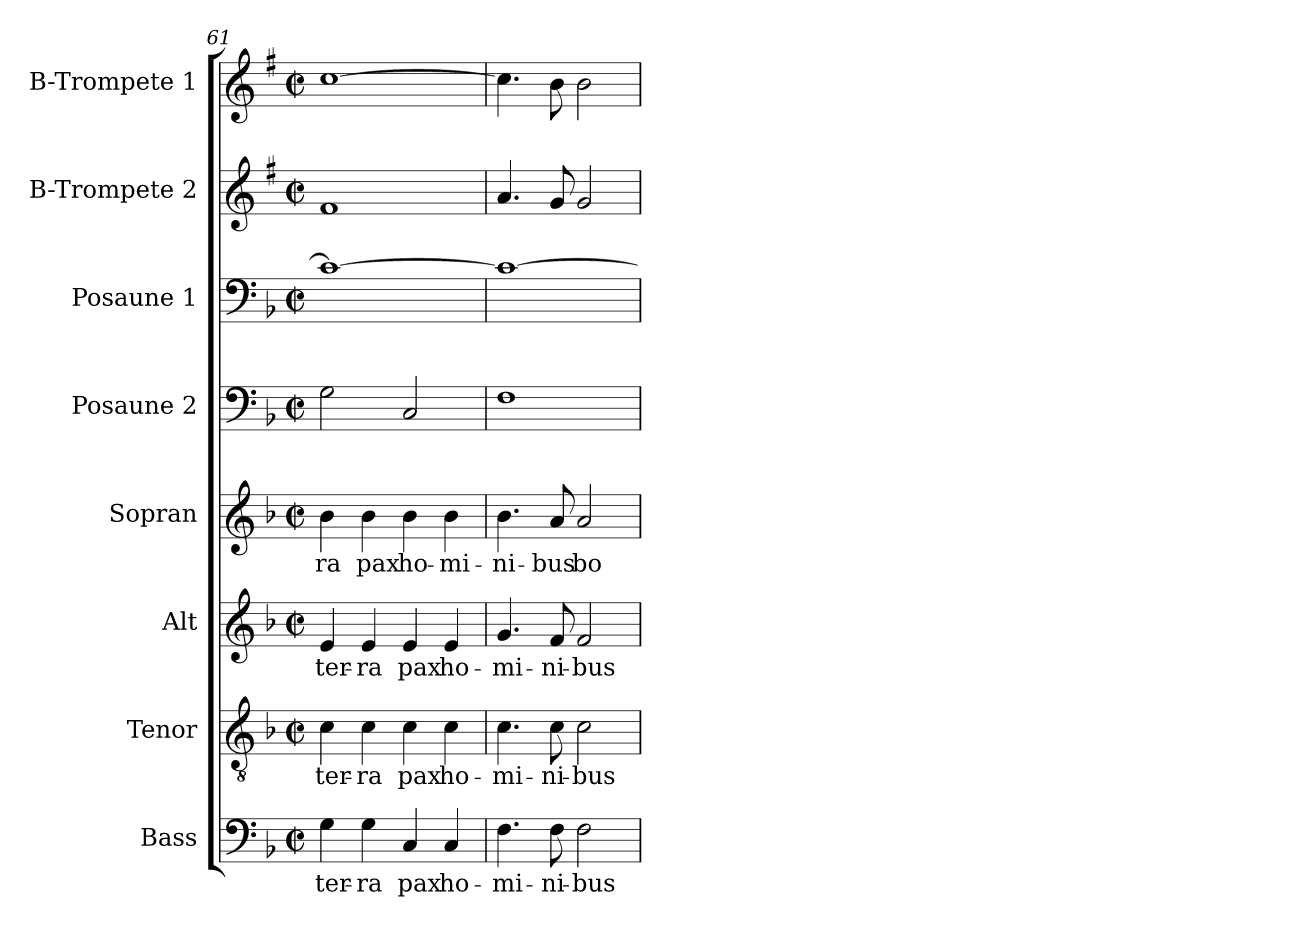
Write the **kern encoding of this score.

**kern	**text	**kern	**text	**kern	**text	**kern	**text	**kern	**kern	**kern	**kern
*part8	*part8	*part7	*part7	*part6	*part6	*part5	*part5	*part4	*part3	*part2	*part1
*staff8	*staff8	*staff7	*staff7	*staff6	*staff6	*staff5	*staff5	*staff4	*staff3	*staff2	*staff1
*I"Bass	*	*I"Tenor	*	*I"Alt	*	*I"Sopran	*	*I"Posaune 2	*I"Posaune 1	*I"B-Trompete 2	*I"B-Trompete 1
*I'B.	*	*I'T.	*	*I'A.	*	*I'S.	*	*I'Pos. 2	*I'Pos. 1	*I'B Trp. 2	*I'B Trp. 1
!!LO:LB:g=z
*clefF4	*	*clefGv2	*	*clefG2	*	*clefG2	*	*clefF4	*clefF4	*clefG2	*clefG2
*	*	*	*	*	*	*	*	*	*	*ITrd1c2	*ITrd1c2
*k[b-]	*	*k[b-]	*	*k[b-]	*	*k[b-]	*	*k[b-]	*k[b-]	*k[b-]	*k[b-]
*F:	*	*F:	*	*F:	*	*F:	*	*F:	*F:	*F:	*F:
*M2/2	*	*M2/2	*	*M2/2	*	*M2/2	*	*M2/2	*M2/2	*M2/2	*M2/2
*met(c|)	*	*met(c|)	*	*met(c|)	*	*met(c|)	*	*met(c|)	*met(c|)	*met(c|)	*met(c|)
=61	=61	=61	=61	=61	=61	=61	=61	=61	=61	=61	=61
!	!LO:LY:b	!	!LO:LY:b	!	!LO:LY:b	!	!LO:LY:b	!	!	!	!
4G\	ter-	4c\	ter-	4e/	ter-	4b-\	-ra	2G\	1c_	1e	[1b-
!	!LO:LY:b	!	!LO:LY:b	!	!LO:LY:b	!	!LO:LY:b	!	!	!	!
4G\	-ra	4c\	-ra	4e/	-ra	4b-\	pax	.	.	.	.
!	!LO:LY:b	!	!LO:LY:b	!	!LO:LY:b	!	!LO:LY:b	!	!	!	!
4C/	pax	4c\	pax	4e/	pax	4b-\	ho-	2C/	.	.	.
!	!LO:LY:b	!	!LO:LY:b	!	!LO:LY:b	!	!LO:LY:b	!	!	!	!
4C/	ho-	4c\	ho-	4e/	ho-	4b-\	-mi-	.	.	.	.
=62	=62	=62	=62	=62	=62	=62	=62	=62	=62	=62	=62
!	!LO:LY:b	!	!LO:LY:b	!	!LO:LY:b	!	!LO:LY:b	!	!	!	!
4.F\	-mi-	4.c\	-mi-	4.g/	-mi-	4.b-\	-ni-	1F	1c_	4.g/	4.b-\]
!	!LO:LY:b	!	!LO:LY:b	!	!LO:LY:b	!	!LO:LY:b	!	!	!	!
8F\	-ni-	8c\	-ni-	8f/	-ni-	8a/	-bus	.	.	8f/	8a\
!	!LO:LY:b	!	!LO:LY:b	!	!LO:LY:b	!	!LO:LY:b	!	!	!	!
2F\	-bus	2c\	-bus	2f/	-bus	2a/	bo-	.	.	2f/	2a\
=	=	=	=	=	=	=	=	=	=	=	=
*-	*-	*-	*-	*-	*-	*-	*-	*-	*-	*-	*-
